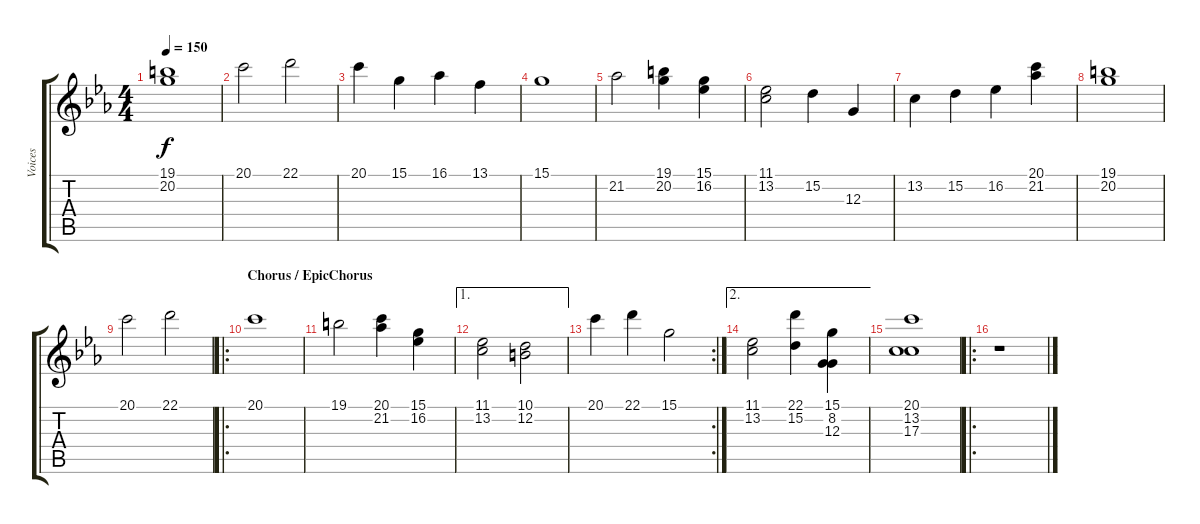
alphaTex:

\track ("Voices" "Voices") {instrument piccolo}
\staff {score tabs}
\tuning (E4 B3 G3 D3 A2 E2) {hide}
\ts (4 4)
\tempo 150
\clef g2
\ks cminor
(19.1 20.2).1{dy f} |
20.1.2 22.1.2 |
20.1.4 15.1.4 16.1.4 13.1.4 |
15.1.1 |
21.2.2 (19.1 20.2).4 (15.1 16.2).4 |
(11.1 13.2).2 15.2.4 12.3.4 |
13.2.4 15.2.4 16.2.4 (20.1 21.2).4 |
(19.1 20.2).1 |
20.1.2 22.1.2 |
\ro
\section ("" "Chorus / EpicChorus")
20.1.1 |
19.1.2 (20.1 21.2).4 (15.1 16.2).4 |
\ae 1
(11.1 13.2).2 (10.1 12.2).2 |
\rc 2
20.1.4 22.1.4 15.1.2 |
\ae 2
(11.1 13.2).2 (22.1 15.2).4 (15.1 8.2 12.3).4 |
(20.1 13.2 17.3).1 |
\ro
r.1
